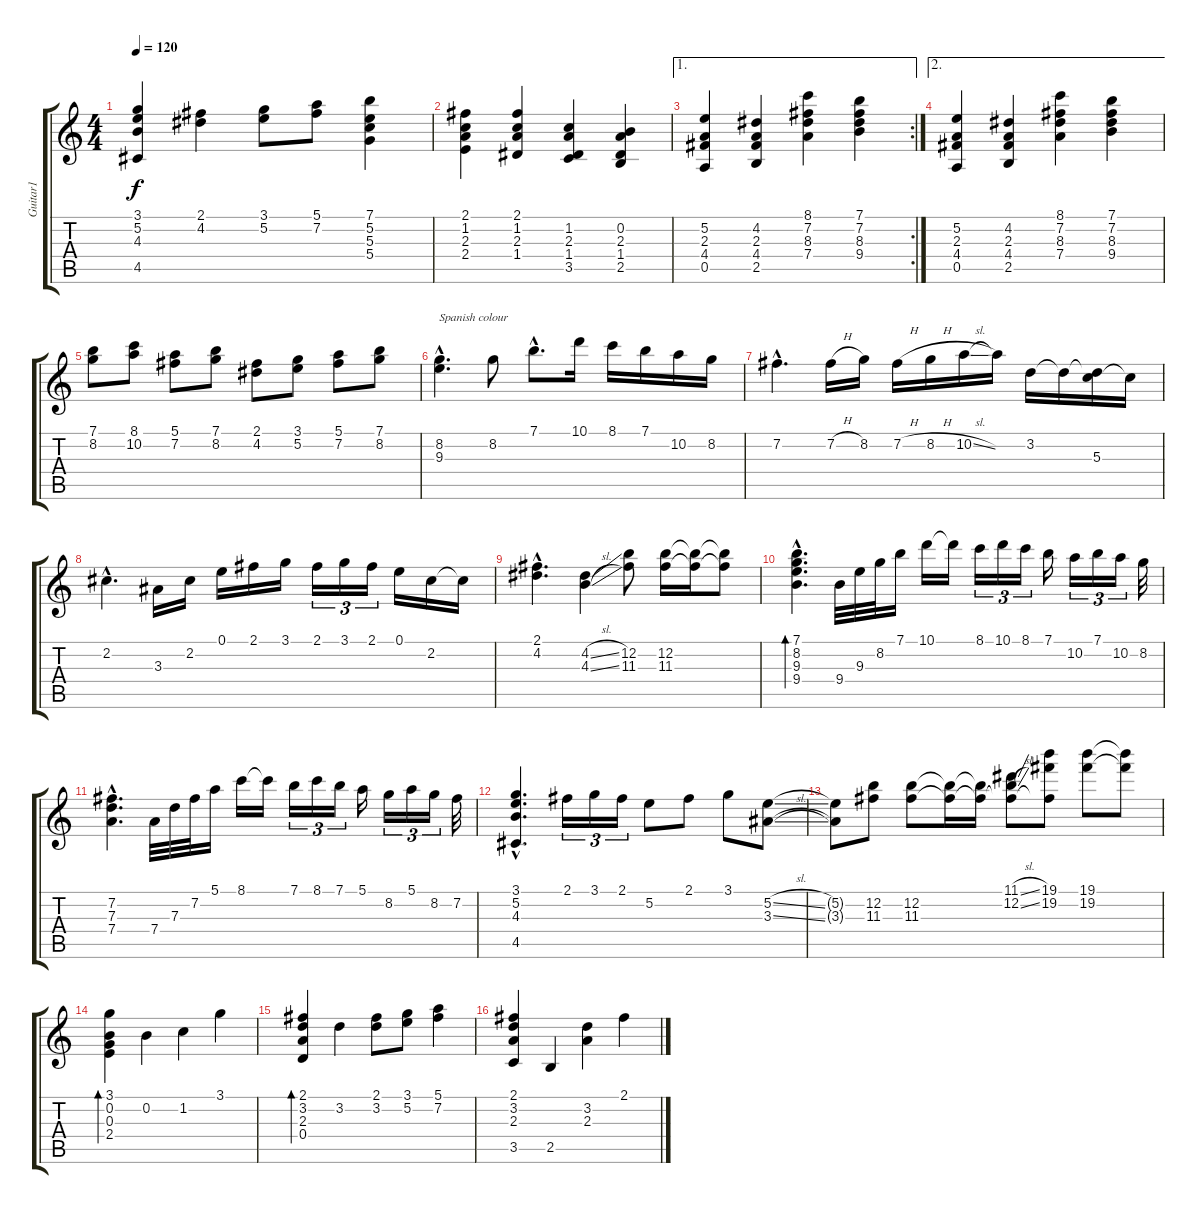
\track ("Guitar1" "Guitar1") {instrument acousticguitarnylon}
\staff {score tabs}
\tuning (E4 B3 G3 D3 A2 E2) {hide}
\ts (4 4)
\tempo 120
\clef g2
\ks c
(3.1 5.2 4.3 4.5).4{dy f} (2.1 4.2).4 (3.1 5.2).8 (5.1 7.2).8 (7.1 5.2 5.3 5.4).4 |
(2.1 1.2 2.3 2.4).4 (2.1 1.2 2.3 1.4).4 (1.2 2.3 1.4 3.5).4 (0.2 2.3 1.4 2.5).4 |
\ae 1
\rc 2
(5.2 2.3 4.4 0.5).4 (4.2 2.3 4.4 2.5).4 (8.1 7.2 8.3 7.4).4 (7.1 7.2 8.3 9.4).4 |
\ae 2
(5.2 2.3 4.4 0.5).4 (4.2 2.3 4.4 2.5).4 (8.1 7.2 8.3 7.4).4 (7.1 7.2 8.3 9.4).4 |
(7.1 8.2).8 (8.1 10.2).8 (5.1 7.2).8 (7.1 8.2).8 (2.1 4.2).8 (3.1 5.2).8 (5.1 7.2).8 (7.1 8.2).8 |
(8.2{hac} 9.3{hac}).4{d txt "Spanish colour"} 8.2.8 7.1{hac}.8{d} 10.1.16 8.1.16 7.1.16 10.2.16 8.2.16 |
7.2{hac}.4{d} 7.2{h}.16 8.2.16 7.2{h}.16 8.2{h}.16 10.2{sl}.16 10.2{t}.16 3.2.16 3.2{t}.16 (3.2{t} 5.3).16 5.3{t}.16 |
2.2{hac}.4{d} 3.3.16 2.2.16 0.1.16 2.1.16 3.1.16 2.1.16{tu (3 2)} 3.1.16{tu (3 2)} 2.1.16{tu (3 2)} 0.1.16 2.2.16 2.2{t}.16 |
(2.1{hac} 4.2{hac}).4{d} (4.2{sl} 4.3{sl}).4 (12.2 11.3).8 (12.2 11.3).16 (12.2{t} 11.3{t}).16 (12.2{t} 11.3{t}).8 |
(7.1{hac} 8.2{hac} 9.3{hac} 9.4{hac}).4{d bd 480} 9.4.32 9.3.32 8.2.32 7.1.16 10.1.16 10.1{t}.16 8.1.16{tu (3 2)} 10.1.16{tu (3 2)} 8.1.16{tu (3 2)} 7.1.16 10.2.16{tu (3 2)} 7.1.16{tu (3 2)} 10.2.16{tu (3 2)} 8.2.32 |
(7.2{hac} 7.3{hac} 7.4{hac}).4{d} 7.4.32 7.3.32 7.2.32 5.1.16 8.1.16 8.1{t}.16 7.1.16{tu (3 2)} 8.1.16{tu (3 2)} 7.1.16{tu (3 2)} 5.1.16 8.2.16{tu (3 2)} 5.1.16{tu (3 2)} 8.2.16{tu (3 2)} 7.2.32 |
(3.1{hac} 5.2{hac} 4.3{hac} 4.5{hac}).4{d} 2.1.16{tu (3 2)} 3.1.16{tu (3 2)} 2.1.16{tu (3 2)} 5.2.8 2.1.8 3.1.8 (5.2{sl} 3.3{sl}).8 |
(5.2{t} 3.3{t}).8 (12.2 11.3).8 (12.2 11.3).8 (12.2{t} 11.3{t}).16 (12.2{t} 11.3{t}).16 (11.1{sl} 12.2{sl} 11.3{t}).8 (19.1 19.2 11.3{t}).8 (19.1 19.2).8 (19.1{t} 19.2{t}).8 |
(3.1 0.2 0.3 2.4).4{bd 60} 0.2.4 1.2.4 3.1.4 |
(2.1 3.2 2.3 0.4).4{bd 60} 3.2.4 (2.1 3.2).8 (3.1 5.2).8 (5.1 7.2).4 |
(2.1 3.2 2.3 3.5).4 2.5.4 (3.2 2.3).4 2.1.4
